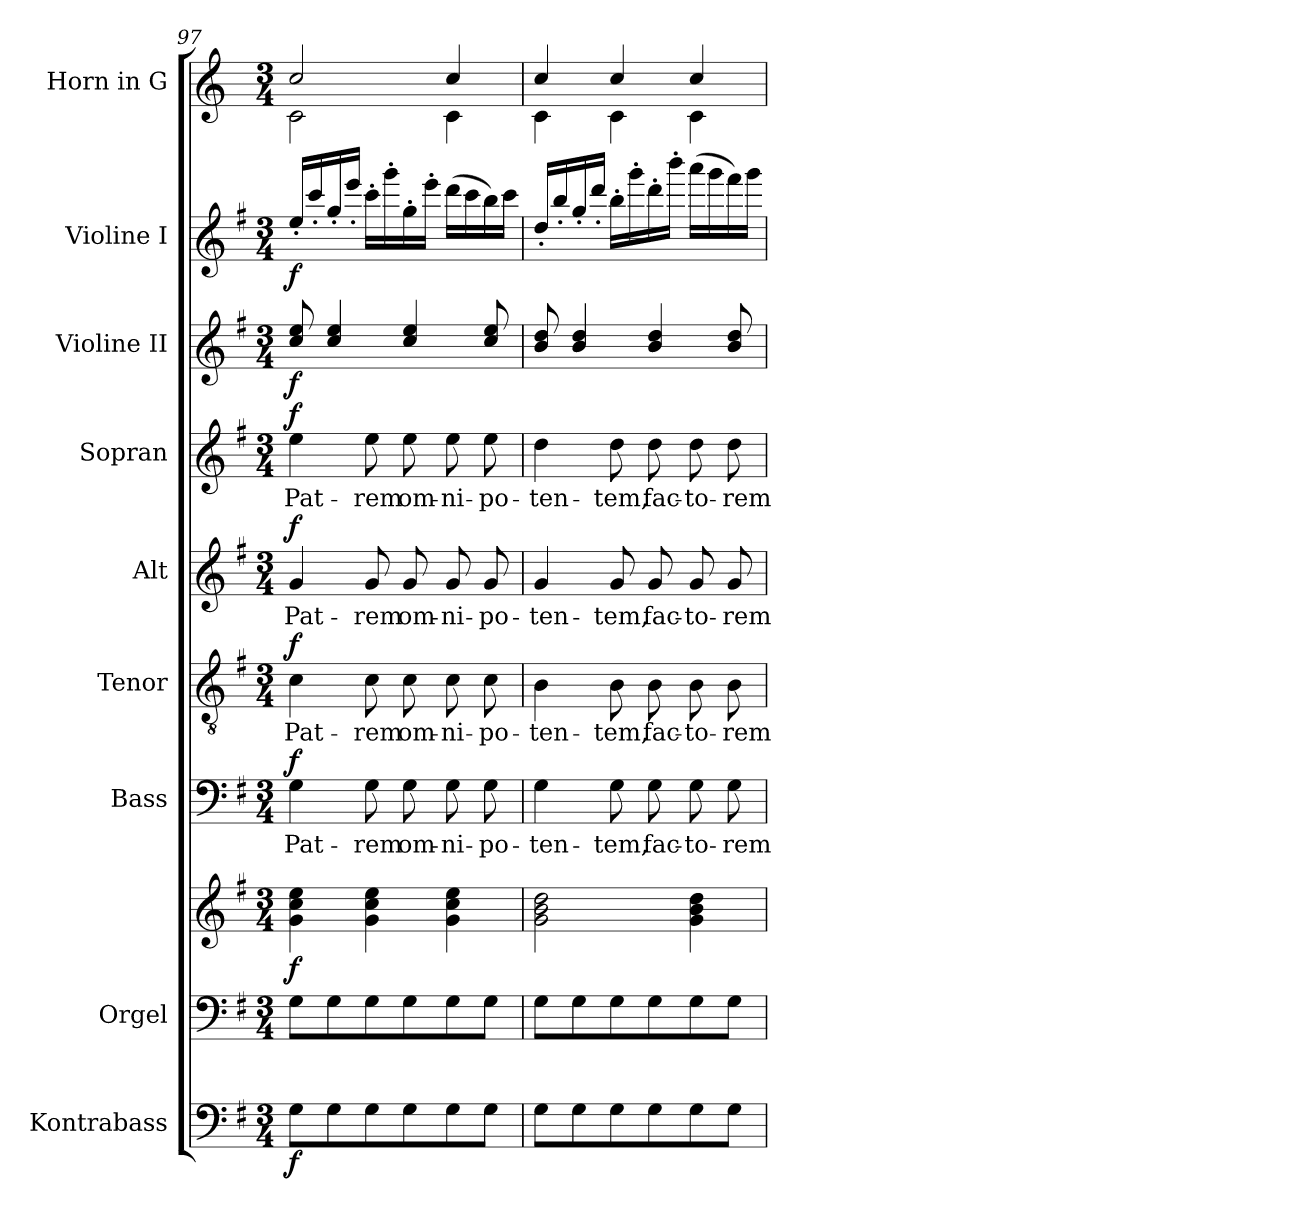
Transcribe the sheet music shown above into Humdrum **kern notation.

**kern	**dynam	**kern	**kern	**dynam	**kern	**text	**dynam	**kern	**text	**dynam	**kern	**text	**dynam	**kern	**text	**dynam	**kern	**dynam	**kern	**dynam	**kern
*part9	*part9	*part8	*part8	*part8	*part7	*part7	*part7	*part6	*part6	*part6	*part5	*part5	*part5	*part4	*part4	*part4	*part3	*part3	*part2	*part2	*part1
*staff10	*staff10	*staff9	*staff8	*staff8/9	*staff7	*staff7	*staff7	*staff6	*staff6	*staff6	*staff5	*staff5	*staff5	*staff4	*staff4	*staff4	*staff3	*staff3	*staff2	*staff2	*staff1
*I"Kontrabass	*	*I"Orgel	*	*	*I"Bass	*	*	*I"Tenor	*	*	*I"Alt	*	*	*I"Sopran	*	*	*I"Violine II	*	*I"Violine I	*	*I"Horn in G
*I'Kb.	*	*I'Org.	*	*	*I'B	*	*	*I'T	*	*	*I'A	*	*	*I'S	*	*	*I'Vl. II	*	*I'Vl. I	*	*I'Hrn.
*clefF4	*	*clefF4	*clefG2	*	*clefF4	*	*	*clefGv2	*	*	*clefG2	*	*	*clefG2	*	*	*clefG2	*	*clefG2	*	*clefG2
*ITrd7c12	*	*	*	*	*	*	*	*	*	*	*	*	*	*	*	*	*ITrd7c12	*	*ITrd7c12	*	*ITrd3c5
*k[f#]	*	*k[f#]	*k[f#]	*	*k[f#]	*	*	*k[f#]	*	*	*k[f#]	*	*	*k[f#]	*	*	*k[f#]	*	*k[f#]	*	*k[f#]
*G:	*	*G:	*G:	*	*G:	*	*	*G:	*	*	*G:	*	*	*G:	*	*	*G:	*	*G:	*	*G:
*M3/4	*	*M3/4	*M3/4	*	*M3/4	*	*	*M3/4	*	*	*M3/4	*	*	*M3/4	*	*	*M3/4	*	*M3/4	*	*M3/4
=97	=97	=97	=97	=97	=97	=97	=97	=97	=97	=97	=97	=97	=97	=97	=97	=97	=97	=97	=97	=97	=97
!	!LO:DY:b	!	!	!LO:DY:b	!	!LO:LY:b	!LO:DY:a	!	!LO:LY:b	!LO:DY:a	!	!LO:LY:b	!LO:DY:a	!	!LO:LY:b	!LO:DY:a	!	!LO:DY:b	!	!LO:DY:b	!
*	*	*	*	*	*	*	*	*	*	*	*	*	*	*	*	*	*	*	*	*	*^
8GG\L	f	8G\L	4g\ 4cc\ 4ee\	f	4G\	Pat-	f	4c\	Pat-	f	4g/	Pat-	f	4ee\	Pat-	f	8c/ 8e/	f	16e'</LL	f	2g/	2G\
.	.	.	.	.	.	.	.	.	.	.	.	.	.	.	.	.	.	.	16cc'</	.	.	.
8GG\	.	8G\	.	.	.	.	.	.	.	.	.	.	.	.	.	.	4c/ 4e/	.	16g'</	.	.	.
.	.	.	.	.	.	.	.	.	.	.	.	.	.	.	.	.	.	.	16ee'</JJ	.	.	.
!	!	!	!	!	!	!LO:LY:b	!	!	!LO:LY:b	!	!	!LO:LY:b	!	!	!LO:LY:b	!	!	!	!	!	!	!
8GG\	.	8G\	4g\ 4cc\ 4ee\	.	8G\	-rem	.	8c\	-rem	.	8g/	-rem	.	8ee\	-rem	.	.	.	16cc'>\LL	.	.	.
.	.	.	.	.	.	.	.	.	.	.	.	.	.	.	.	.	.	.	16gg'>\	.	.	.
!	!	!	!	!	!	!LO:LY:b	!	!	!LO:LY:b	!	!	!LO:LY:b	!	!	!LO:LY:b	!	!	!	!	!	!	!
8GG\	.	8G\	.	.	8G\	om-	.	8c\	om-	.	8g/	om-	.	8ee\	om-	.	4c/ 4e/	.	16g'>\	.	.	.
.	.	.	.	.	.	.	.	.	.	.	.	.	.	.	.	.	.	.	16ee'>\JJ	.	.	.
!	!	!	!	!	!	!LO:LY:b	!	!	!LO:LY:b	!	!	!LO:LY:b	!	!	!LO:LY:b	!	!	!	!	!	!	!
8GG\	.	8G\	4g\ 4cc\ 4ee\	.	8G\	-ni-	.	8c\	-ni-	.	8g/	-ni-	.	8ee\	-ni-	.	.	.	(>16dd\LL	.	4g/	4G\
.	.	.	.	.	.	.	.	.	.	.	.	.	.	.	.	.	.	.	16cc\	.	.	.
!	!	!	!	!	!	!LO:LY:b	!	!	!LO:LY:b	!	!	!LO:LY:b	!	!	!LO:LY:b	!	!	!	!	!	!	!
8GG\J	.	8G\J	.	.	8G\	-po-	.	8c\	-po-	.	8g/	-po-	.	8ee\	-po-	.	8c/ 8e/	.	16b\)	.	.	.
.	.	.	.	.	.	.	.	.	.	.	.	.	.	.	.	.	.	.	16cc\JJ	.	.	.
!!LO:PB:g=z	!!
=98	=98	=98	=98	=98	=98	=98	=98	=98	=98	=98	=98	=98	=98	=98	=98	=98	=98	=98	=98	=98	=98	=98
!	!	!	!	!	!	!LO:LY:b	!	!	!LO:LY:b	!	!	!LO:LY:b	!	!	!LO:LY:b	!	!	!	!	!	!	!
8GG\L	.	8G\L	2g\ 2b\ 2dd\	.	4G\	-ten-	.	4B\	-ten-	.	4g/	-ten-	.	4dd\	-ten-	.	8B/ 8d/	.	16d'</LL	.	4g/	4G\
.	.	.	.	.	.	.	.	.	.	.	.	.	.	.	.	.	.	.	16b'</	.	.	.
8GG\	.	8G\	.	.	.	.	.	.	.	.	.	.	.	.	.	.	4B/ 4d/	.	16g'</	.	.	.
.	.	.	.	.	.	.	.	.	.	.	.	.	.	.	.	.	.	.	16dd'</JJ	.	.	.
!	!	!	!	!	!	!LO:LY:b	!	!	!LO:LY:b	!	!	!LO:LY:b	!	!	!LO:LY:b	!	!	!	!	!	!	!
8GG\	.	8G\	.	.	8G\	-tem,	.	8B\	-tem,	.	8g/	-tem,	.	8dd\	-tem,	.	.	.	16b'>\LL	.	4g/	4G\
.	.	.	.	.	.	.	.	.	.	.	.	.	.	.	.	.	.	.	16gg'>\	.	.	.
!	!	!	!	!	!	!LO:LY:b	!	!	!LO:LY:b	!	!	!LO:LY:b	!	!	!LO:LY:b	!	!	!	!	!	!	!
8GG\	.	8G\	.	.	8G\	fac-	.	8B\	fac-	.	8g/	fac-	.	8dd\	fac-	.	4B/ 4d/	.	16dd'>\	.	.	.
.	.	.	.	.	.	.	.	.	.	.	.	.	.	.	.	.	.	.	16bb'>\JJ	.	.	.
!	!	!	!	!	!	!LO:LY:b	!	!	!LO:LY:b	!	!	!LO:LY:b	!	!	!LO:LY:b	!	!	!	!	!	!	!
8GG\	.	8G\	4g\ 4b\ 4dd\	.	8G\	-to-	.	8B\	-to-	.	8g/	-to-	.	8dd\	-to-	.	.	.	(>16aa\LL	.	4g/	4G\
.	.	.	.	.	.	.	.	.	.	.	.	.	.	.	.	.	.	.	16gg\	.	.	.
!	!	!	!	!	!	!LO:LY:b	!	!	!LO:LY:b	!	!	!LO:LY:b	!	!	!LO:LY:b	!	!	!	!	!	!	!
8GG\J	.	8G\J	.	.	8G\	-rem	.	8B\	-rem	.	8g/	-rem	.	8dd\	-rem	.	8B/ 8d/	.	16ff#\)	.	.	.
.	.	.	.	.	.	.	.	.	.	.	.	.	.	.	.	.	.	.	16gg\JJ	.	.	.
*	*	*	*	*	*	*	*	*	*	*	*	*	*	*	*	*	*	*	*	*	*v	*v
=	=	=	=	=	=	=	=	=	=	=	=	=	=	=	=	=	=	=	=	=	=
*-	*-	*-	*-	*-	*-	*-	*-	*-	*-	*-	*-	*-	*-	*-	*-	*-	*-	*-	*-	*-	*-
